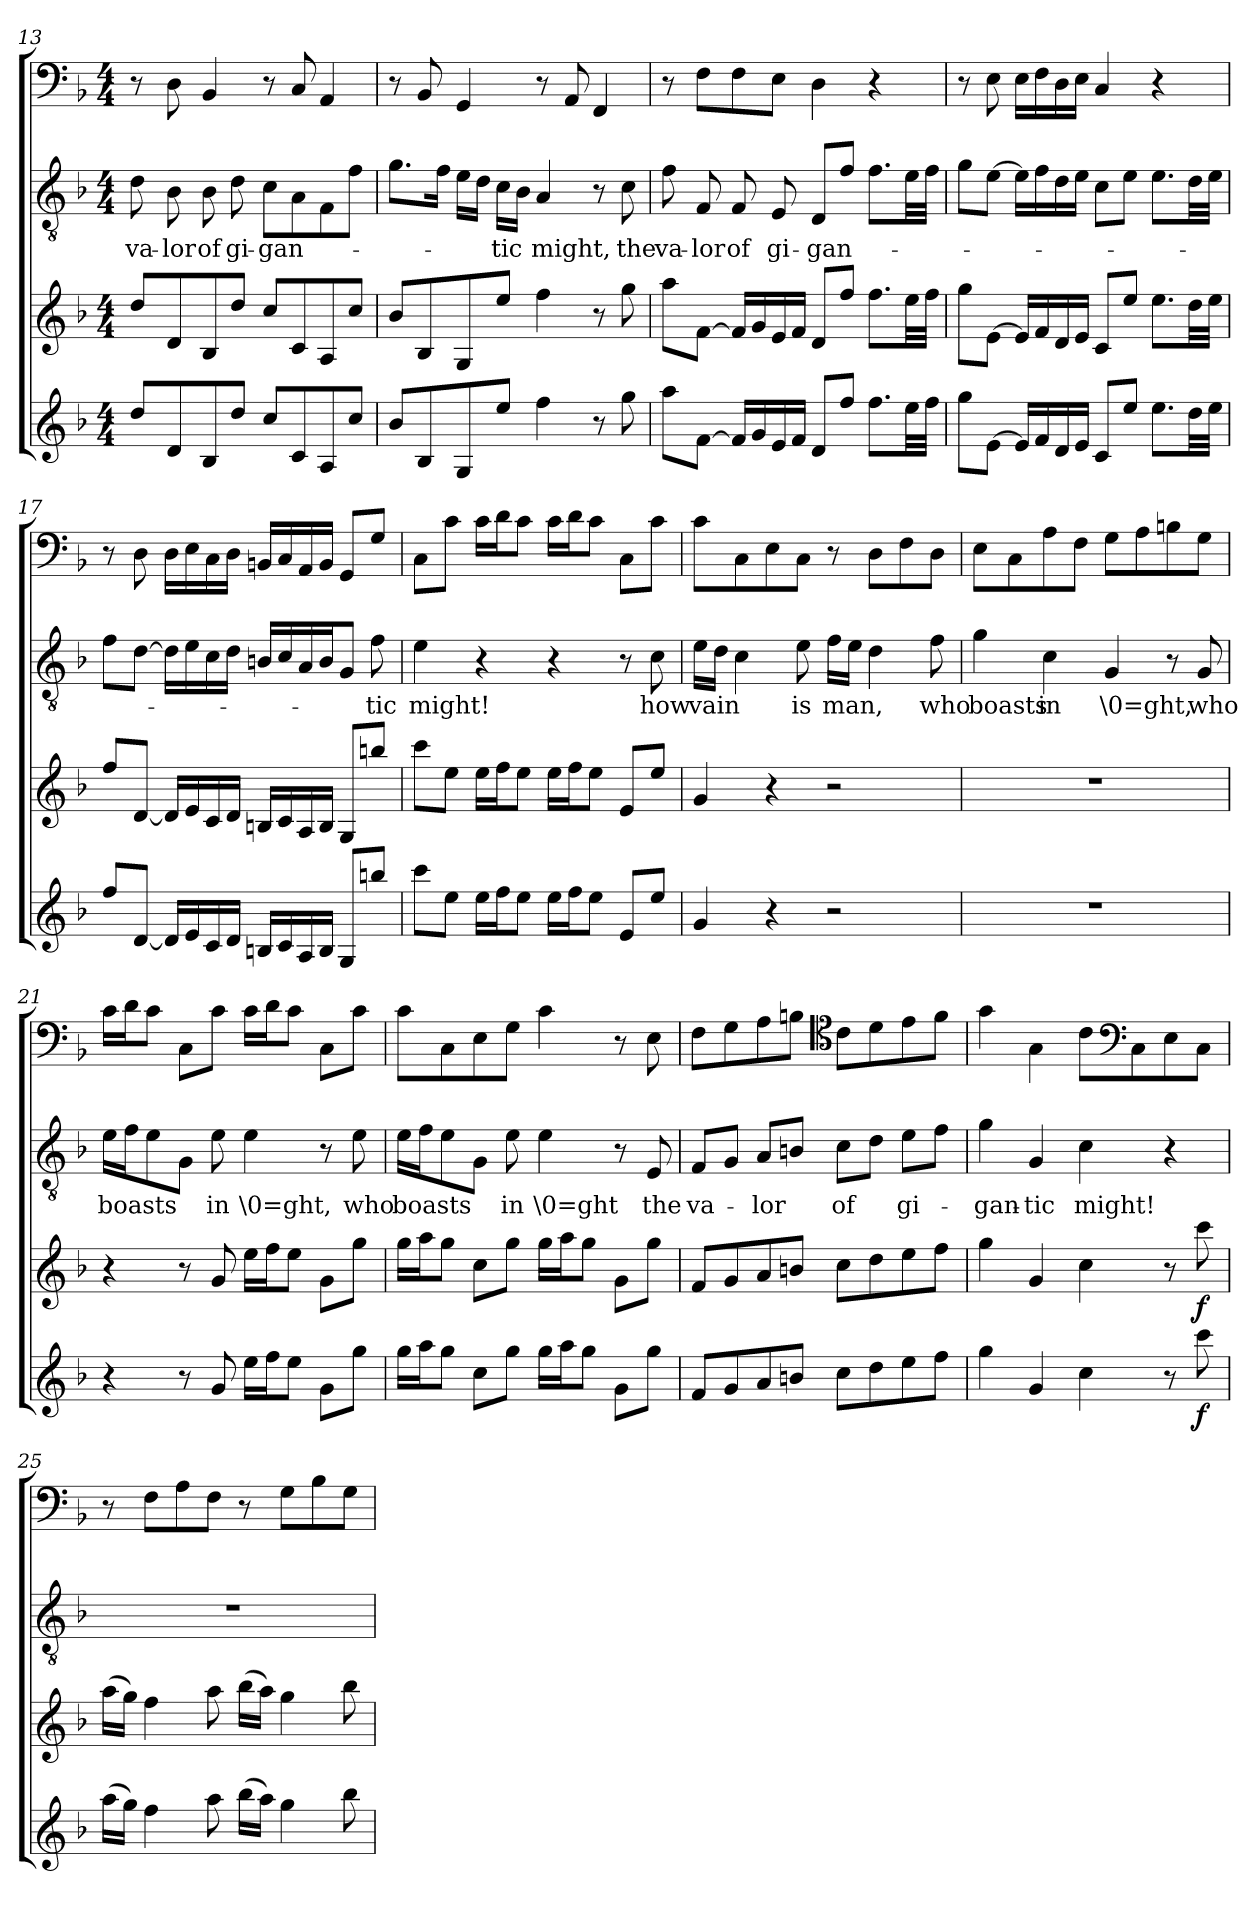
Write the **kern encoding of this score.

**kern	**dynam	**kern	**dynam	**kern	**text	**kern
*part4	*part4	*part3	*part3	*part2	*part2	*part1
*staff4	*staff4	*staff3	*staff3	*staff2	*staff2	*staff1
*clefG2	*	*clefG2	*	*clefGv2	*	*clefF4
*k[b-]	*	*k[b-]	*	*k[b-]	*	*k[b-]
*F:	*	*F:	*	*F:	*	*F:
*M4/4	*	*M4/4	*	*M4/4	*	*M4/4
=13	=13	=13	=13	=13	=13	=13
8dd/L	.	8dd/L	.	8d\	va-	8r
8d/	.	8d/	.	8B-\	-lor	8D\
8B-/	.	8B-/	.	8B-\	of	4BB-/
8dd/J	.	8dd/J	.	8d\	gi-	.
8cc/L	.	8cc/L	.	8c\L	-gan-	8r
8c/	.	8c/	.	8A\	.	8C/
8A/	.	8A/	.	8F\	.	4AA/
8cc/J	.	8cc/J	.	8f\J	.	.
=14	=14	=14	=14	=14	=14	=14
8b-/L	.	8b-/L	.	8.g\L	.	8r
8B-/	.	8B-/	.	.	.	8BB-/
.	.	.	.	16f\Jk	.	.
8G/	.	8G/	.	16e\LL	.	4GG/
.	.	.	.	16d\JJ	.	.
8ee/J	.	8ee/J	.	16c\LL	-tic	.
.	.	.	.	16B-\JJ	.	.
4ff\	.	4ff\	.	4A/	might,	8r
.	.	.	.	.	.	8AA/
8r	.	8r	.	8r	.	4FF/
8gg\	.	8gg\	.	8c\	the	.
=15	=15	=15	=15	=15	=15	=15
8aa\L	.	8aa\L	.	8f\	va-	8r
[8f\J	.	[8f\J	.	8F/	-lor	8F\L
16f/LL]	.	16f/LL]	.	8F/	of	8F\
16g/	.	16g/	.	.	.	.
16e/	.	16e/	.	8E/	gi-	8E\J
16f/JJ	.	16f/JJ	.	.	.	.
8d/L	.	8d/L	.	8D/L	-gan-	4D\
8ff/J	.	8ff/J	.	8f/J	.	.
8.ff\L	.	8.ff\L	.	8.f\L	.	4r
32ee\LL	.	32ee\LL	.	32e\LL	.	.
32ff\JJJ	.	32ff\JJJ	.	32f\JJJ	.	.
=16	=16	=16	=16	=16	=16	=16
8gg\L	.	8gg\L	.	8g\L	.	8r
[8e\J	.	[8e\J	.	[8e\J	.	8E\
16e/LL]	.	16e/LL]	.	16e\LL]	.	16E\LL
16f/	.	16f/	.	16f\	.	16F\
16d/	.	16d/	.	16d\	.	16D\
16e/JJ	.	16e/JJ	.	16e\JJ	.	16E\JJ
8c/L	.	8c/L	.	8c\L	.	4C/
8ee/J	.	8ee/J	.	8e\J	.	.
8.ee\L	.	8.ee\L	.	8.e\L	.	4r
32dd\LL	.	32dd\LL	.	32d\LL	.	.
32ee\JJJ	.	32ee\JJJ	.	32e\JJJ	.	.
=17	=17	=17	=17	=17	=17	=17
8ff/L	.	8ff/L	.	8f\L	.	8r
[8d/J	.	[8d/J	.	[8d\J	.	8D\
16d/LL]	.	16d/LL]	.	16d\LL]	.	16D\LL
16e/	.	16e/	.	16e\	.	16E\
16c/	.	16c/	.	16c\	.	16C\
16d/JJ	.	16d/JJ	.	16d\JJ	.	16D\JJ
16Bn/LL	.	16Bn/LL	.	16Bn/LL	.	16BBn/LL
16c/	.	16c/	.	16c/	.	16C/
16A/	.	16A/	.	16A/	.	16AA/
16B/JJ	.	16B/JJ	.	16B/J	.	16BB/JJ
8G/L	.	8G/L	.	8G/J	.	8GG/L
8bbn/J	.	8bbn/J	.	8f\	-tic	8G/J
=18	=18	=18	=18	=18	=18	=18
8ccc\L	.	8ccc\L	.	4e\	might!	8C\L
8ee\J	.	8ee\J	.	.	.	8c\J
16ee\LL	.	16ee\LL	.	4r	.	16c\LL
16ff\J	.	16ff\J	.	.	.	16d\J
8ee\J	.	8ee\J	.	.	.	8c\J
16ee\LL	.	16ee\LL	.	4r	.	16c\LL
16ff\J	.	16ff\J	.	.	.	16d\J
8ee\J	.	8ee\J	.	.	.	8c\J
8e/L	.	8e/L	.	8r	.	8C\L
8ee/J	.	8ee/J	.	8c\	how	8c\J
=19	=19	=19	=19	=19	=19	=19
4g/	.	4g/	.	16e\LL	vain	8c\L
.	.	.	.	16d\JJ	.	.
.	.	.	.	4c\	.	8C\
4r	.	4r	.	.	.	8E\
.	.	.	.	8e\	is	8C\J
2r	.	2r	.	16f\LL	man,	8r
.	.	.	.	16e\JJ	.	.
.	.	.	.	4d\	.	8D\L
.	.	.	.	.	.	8F\
.	.	.	.	8f\	who	8D\J
=20	=20	=20	=20	=20	=20	=20
1r	.	1r	.	4g\	boasts	8E\L
.	.	.	.	.	.	8C\
.	.	.	.	4c\	in	8A\
.	.	.	.	.	.	8F\J
.	.	.	.	4G/	\0=ght,	8G\L
.	.	.	.	.	.	8A\
.	.	.	.	8r	.	8Bn\
.	.	.	.	8G/	who	8G\J
=21	=21	=21	=21	=21	=21	=21
4r	.	4r	.	16e\LL	boasts	16c\LL
.	.	.	.	16f\J	.	16d\J
.	.	.	.	8e\	.	8c\J
8r	.	8r	.	8G\J	.	8C\L
8g/	.	8g/	.	8e\	in	8c\J
16ee\LL	.	16ee\LL	.	4e\	\0=ght,	16c\LL
16ff\J	.	16ff\J	.	.	.	16d\J
8ee\J	.	8ee\J	.	.	.	8c\J
8g\L	.	8g\L	.	8r	.	8C\L
8gg\J	.	8gg\J	.	8e\	who	8c\J
=22	=22	=22	=22	=22	=22	=22
16gg\LL	.	16gg\LL	.	16e\LL	boasts	8c\L
16aa\J	.	16aa\J	.	16f\J	.	.
8gg\J	.	8gg\J	.	8e\	.	8C\
8cc\L	.	8cc\L	.	8G\J	.	8E\
8gg\J	.	8gg\J	.	8e\	in	8G\J
16gg\LL	.	16gg\LL	.	4e\	\0=ght	4c\
16aa\J	.	16aa\J	.	.	.	.
8gg\J	.	8gg\J	.	.	.	.
8g\L	.	8g\L	.	8r	.	8r
8gg\J	.	8gg\J	.	8E/	the	8E\
=23	=23	=23	=23	=23	=23	=23
8f/L	.	8f/L	.	8F/L	va-	8F\L
8g/	.	8g/	.	8G/J	.	8G\
8a/	.	8a/	.	8A/L	-lor	8A\
8bn/J	.	8bn/J	.	8Bn/J	.	8Bn\J
*	*	*	*	*	*	*clefC4
8cc\L	.	8cc\L	.	8c\L	of	8c\L
8dd\	.	8dd\	.	8d\J	.	8d\
8ee\	.	8ee\	.	8e\L	gi-	8e\
8ff\J	.	8ff\J	.	8f\J	.	8f\J
=24	=24	=24	=24	=24	=24	=24
4gg\	.	4gg\	.	4g\	-gan-	4g\
4g/	.	4g/	.	4G/	-tic	4G\
4cc\	.	4cc\	.	4c\	might!	8c\L
*	*	*	*	*	*	*clefF4
.	.	.	.	.	.	8C\
8r	.	8r	.	4r	.	8E\
8ccc\	f	8ccc\	f	.	.	8C\J
=25	=25	=25	=25	=25	=25	=25
(16aa\LL	.	(16aa\LL	.	1r	.	8r
16gg\JJ)	.	16gg\JJ)	.	.	.	.
4ff\	.	4ff\	.	.	.	8F\L
.	.	.	.	.	.	8A\
8aa\	.	8aa\	.	.	.	8F\J
(16bb-\LL	.	(16bb-\LL	.	.	.	8r
16aa\JJ)	.	16aa\JJ)	.	.	.	.
4gg\	.	4gg\	.	.	.	8G\L
.	.	.	.	.	.	8B-\
8bb-\	.	8bb-\	.	.	.	8G\J
=	=	=	=	=	=	=
*-	*-	*-	*-	*-	*-	*-
